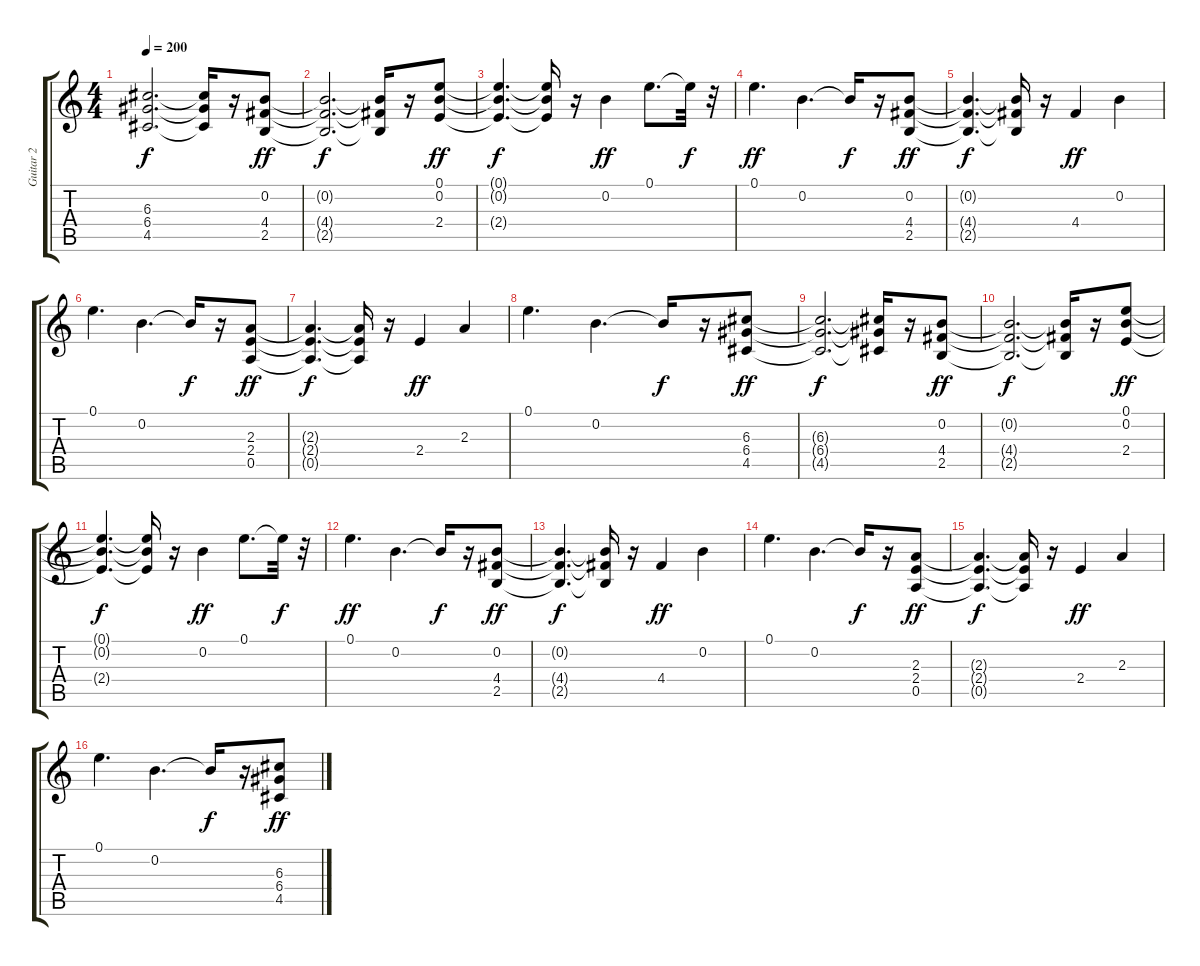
\track ("Guitar 2" "Guitar 2") {instrument distortionguitar}
\staff {score tabs}
\tuning (E4 B3 G3 D3 A2 E2) {hide}
\ts (4 4)
\tempo 200
\clef g2
\ks c
(6.3{t} 6.4{t} 4.5{t}).2{d dy f} (6.3{t} 6.4{t} 4.5{t}).16 r.16 (0.2 4.4 2.5).8{dy ff} |
(0.2{t} 4.4{t} 2.5{t}).2{d dy f} (0.2{t} 4.4{t} 2.5{t}).16 r.16 (0.1 0.2 2.4).8{dy ff} |
(0.1{t} 0.2{t} 2.4{t}).4{d dy f} (0.1{t} 0.2{t} 2.4{t}).16 r.16 0.2.4{dy ff} 0.1.8{d} 0.1{t}.32{dy f} r.32 |
0.1.4{d dy ff} 0.2.4{d} 0.2{t}.16{dy f} r.16 (0.2 4.4 2.5).8{dy ff} |
(0.2{t} 4.4{t} 2.5{t}).4{d dy f} (0.2{t} 4.4{t} 2.5{t}).16 r.16 4.4.4{dy ff} 0.2.4 |
0.1.4{d} 0.2.4{d} 0.2{t}.16{dy f} r.16 (2.3 2.4 0.5).8{dy ff} |
(2.3{t} 2.4{t} 0.5{t}).4{d dy f} (2.3{t} 2.4{t} 0.5{t}).16 r.16 2.4.4{dy ff} 2.3.4 |
0.1.4{d} 0.2.4{d} 0.2{t}.16{dy f} r.16 (6.3 6.4 4.5).8{dy ff} |
(6.3{t} 6.4{t} 4.5{t}).2{d dy f} (6.3{t} 6.4{t} 4.5{t}).16 r.16 (0.2 4.4 2.5).8{dy ff} |
(0.2{t} 4.4{t} 2.5{t}).2{d dy f} (0.2{t} 4.4{t} 2.5{t}).16 r.16 (0.1 0.2 2.4).8{dy ff} |
(0.1{t} 0.2{t} 2.4{t}).4{d dy f} (0.1{t} 0.2{t} 2.4{t}).16 r.16 0.2.4{dy ff} 0.1.8{d} 0.1{t}.32{dy f} r.32 |
0.1.4{d dy ff} 0.2.4{d} 0.2{t}.16{dy f} r.16 (0.2 4.4 2.5).8{dy ff} |
(0.2{t} 4.4{t} 2.5{t}).4{d dy f} (0.2{t} 4.4{t} 2.5{t}).16 r.16 4.4.4{dy ff} 0.2.4 |
0.1.4{d} 0.2.4{d} 0.2{t}.16{dy f} r.16 (2.3 2.4 0.5).8{dy ff} |
(2.3{t} 2.4{t} 0.5{t}).4{d dy f} (2.3{t} 2.4{t} 0.5{t}).16 r.16 2.4.4{dy ff} 2.3.4 |
0.1.4{d} 0.2.4{d} 0.2{t}.16{dy f} r.16 (6.3 6.4 4.5).8{dy ff}
